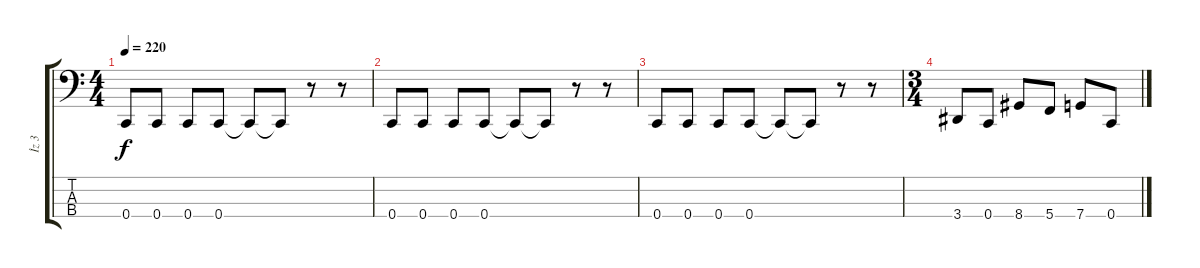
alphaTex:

\track ("İz 3" "İz 3") {instrument electricbasspick}
\staff {score tabs}
\tuning (F2 C2 G1 C1) {hide}
\ts (4 4)
\tempo 220
\clef f4
\ks c
0.4.8{dy f} 0.4.8 0.4.8 0.4.8 0.4{t}.8 0.4{t}.8 r.8 r.8 |
0.4.8 0.4.8 0.4.8 0.4.8 0.4{t}.8 0.4{t}.8 r.8 r.8 |
0.4.8 0.4.8 0.4.8 0.4.8 0.4{t}.8 0.4{t}.8 r.8 r.8 |
\ts (3 4)
3.4.8 0.4.8 8.4.8 5.4.8 7.4.8 0.4.8
